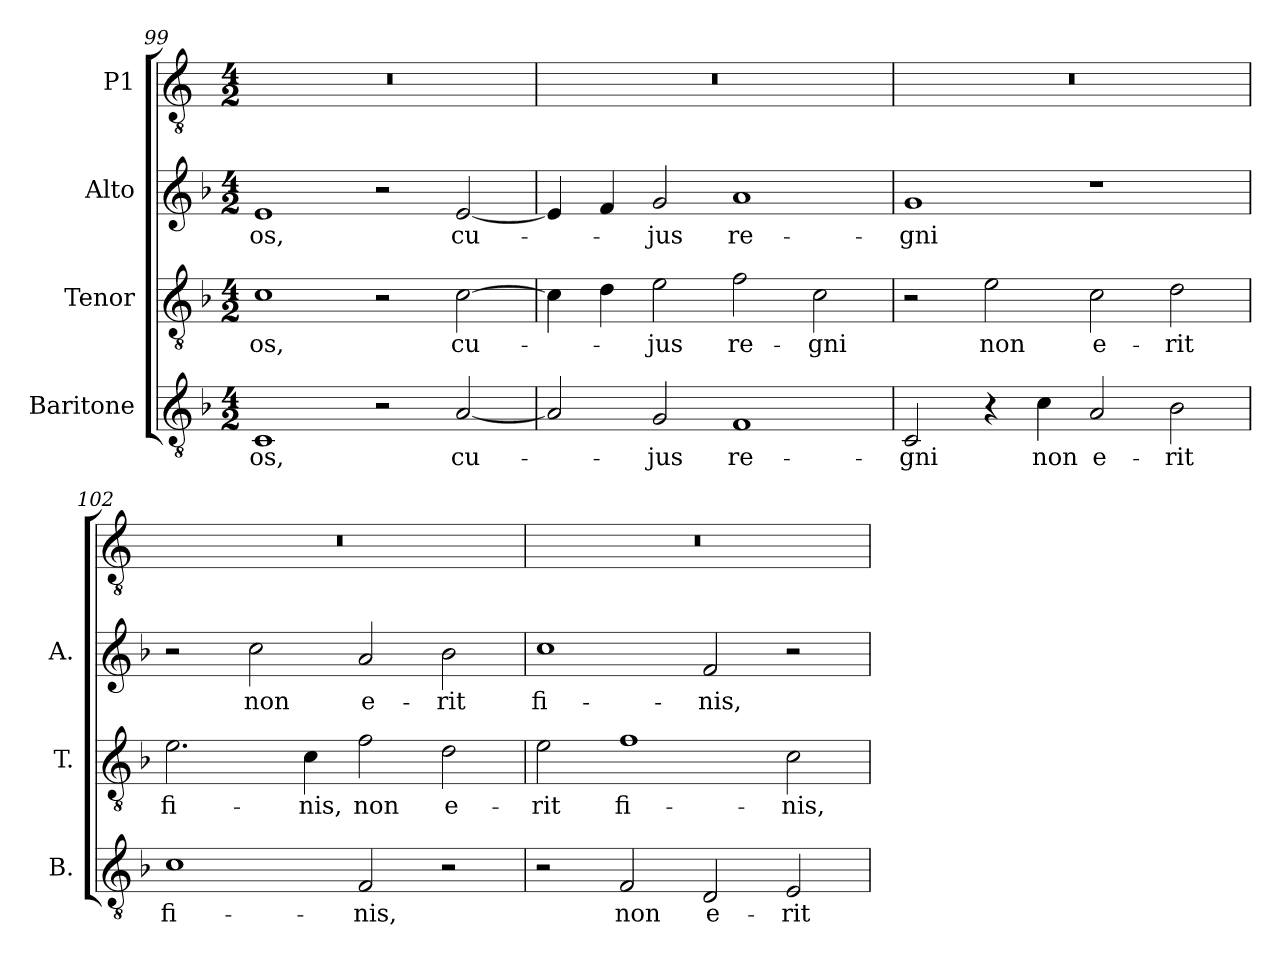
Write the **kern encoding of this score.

**kern	**text	**kern	**text	**kern	**text	**kern
*part4	*part4	*part3	*part3	*part2	*part2	*part1
*staff4	*staff4	*staff3	*staff3	*staff2	*staff2	*staff1
*I"Baritone	*	*I"Tenor	*	*I"Alto	*	*I"P1
*I'B.	*	*I'T.	*	*I'A.	*	*
*clefGv2	*	*clefGv2	*	*clefG2	*	*clefGv2
*ITrd7c12	*	*ITrd7c12	*	*	*	*ITrd7c12
*k[b-]	*	*k[b-]	*	*k[b-]	*	*k[]
*F:	*	*F:	*	*F:	*	*C:
*M4/2	*	*M4/2	*	*M4/2	*	*M4/2
=99	=99	=99	=99	=99	=99	=99
!	!LO:LY:b:color=#000000	!	!	!	!	!
!	!	!	!LO:LY:b:color=#000000	!	!	!
!	!	!	!	!	!LO:LY:b:color=#000000	!LO:N:vis=1
1CCi	-os,	1Ci	-os,	1ei	-os,	0r
2r	.	2r	.	2r	.	.
!	!LO:LY:b:color=#000000	!	!	!	!	!
!	!	!	!LO:LY:b:color=#000000	!	!	!
!	!	!	!	!	!LO:LY:b:color=#000000	!
[2AAi/	cu-	[2Ci\	cu-	[2ei/	cu-	.
=100	=100	=100	=100	=100	=100	=100
!	!	!	!	!	!	!LO:N:vis=1
2AAi/]	.	4Ci\]	.	4ei/]	.	0r
.	.	4Di\	.	4fi/	.	.
!	!LO:LY:b:color=#000000	!	!	!	!	!
!	!	!	!LO:LY:b:color=#000000	!	!	!
!	!	!	!	!	!LO:LY:b:color=#000000	!
2GGi/	-jus	2Ei\	-jus	2gi/	-jus	.
!	!LO:LY:b:color=#000000	!	!	!	!	!
!	!	!	!LO:LY:b:color=#000000	!	!	!
!	!	!	!	!	!LO:LY:b:color=#000000	!
1FFi	re-	2Fi\	re-	1ai	re-	.
!	!	!	!LO:LY:b:color=#000000	!	!	!
.	.	2Ci\	-gni	.	.	.
=101	=101	=101	=101	=101	=101	=101
!	!LO:LY:b:color=#000000	!	!	!	!	!
!	!	!	!	!	!LO:LY:b:color=#000000	!LO:N:vis=1
2CCi/	-gni	2r	.	1gi	-gni	0r
!	!	!	!LO:LY:b:color=#000000	!	!	!
4r	.	2Ei\	non	.	.	.
!	!LO:LY:b:color=#000000	!	!	!	!	!
4Ci\	non	.	.	.	.	.
!	!LO:LY:b:color=#000000	!	!	!	!	!
!	!	!	!LO:LY:b:color=#000000	!	!	!
2AAi/	e-	2Ci\	e-	1r	.	.
!	!LO:LY:b:color=#000000	!	!	!	!	!
!	!	!	!LO:LY:b:color=#000000	!	!	!
2BB-i\	-rit	2Di\	-rit	.	.	.
!!LO:LB:g=z
=102	=102	=102	=102	=102	=102	=102
!	!LO:LY:b:color=#000000	!	!	!	!	!
!	!	!	!LO:LY:b:color=#000000	!	!	!LO:N:vis=1
1Ci	fi-	2.Ei\	fi-	2r	.	0r
!	!	!	!	!	!LO:LY:b:color=#000000	!
.	.	.	.	2cci\	non	.
!	!	!	!LO:LY:b:color=#000000	!	!	!
.	.	4Ci\	-nis,	.	.	.
!	!LO:LY:b:color=#000000	!	!	!	!	!
!	!	!	!LO:LY:b:color=#000000	!	!	!
!	!	!	!	!	!LO:LY:b:color=#000000	!
2FFi/	-nis,	2Fi\	non	2ai/	e-	.
!	!	!	!LO:LY:b:color=#000000	!	!	!
!	!	!	!	!	!LO:LY:b:color=#000000	!
2r	.	2Di\	e-	2b-i\	-rit	.
=103	=103	=103	=103	=103	=103	=103
!	!	!	!LO:LY:b:color=#000000	!	!	!
!	!	!	!	!	!LO:LY:b:color=#000000	!LO:N:vis=1
2r	.	2Ei\	-rit	1cci	fi-	0r
!	!LO:LY:b:color=#000000	!	!	!	!	!
!	!	!	!LO:LY:b:color=#000000	!	!	!
2FFi/	non	1Fi	fi-	.	.	.
!	!LO:LY:b:color=#000000	!	!	!	!	!
!	!	!	!	!	!LO:LY:b:color=#000000	!
2DDi/	e-	.	.	2fi/	-nis,	.
!	!LO:LY:b:color=#000000	!	!	!	!	!
!	!	!	!LO:LY:b:color=#000000	!	!	!
2EEi/	-rit	2Ci\	-nis,	2r	.	.
=	=	=	=	=	=	=
*-	*-	*-	*-	*-	*-	*-
